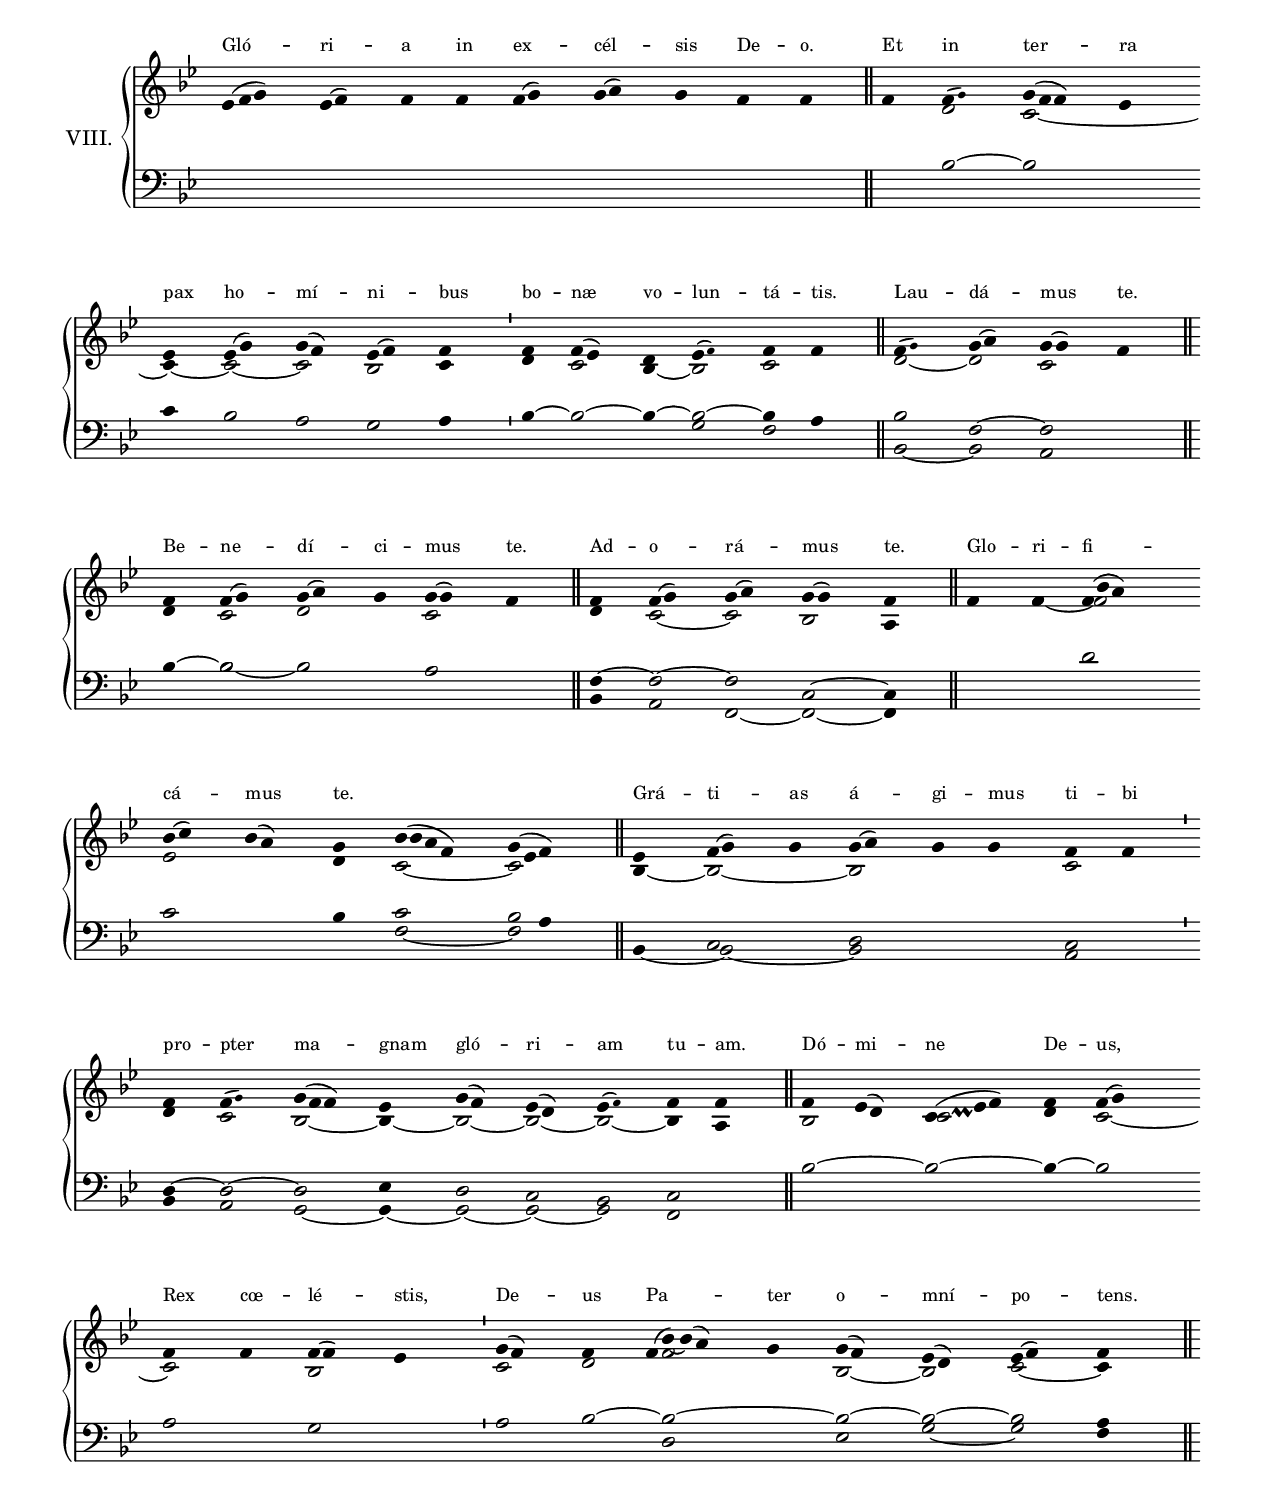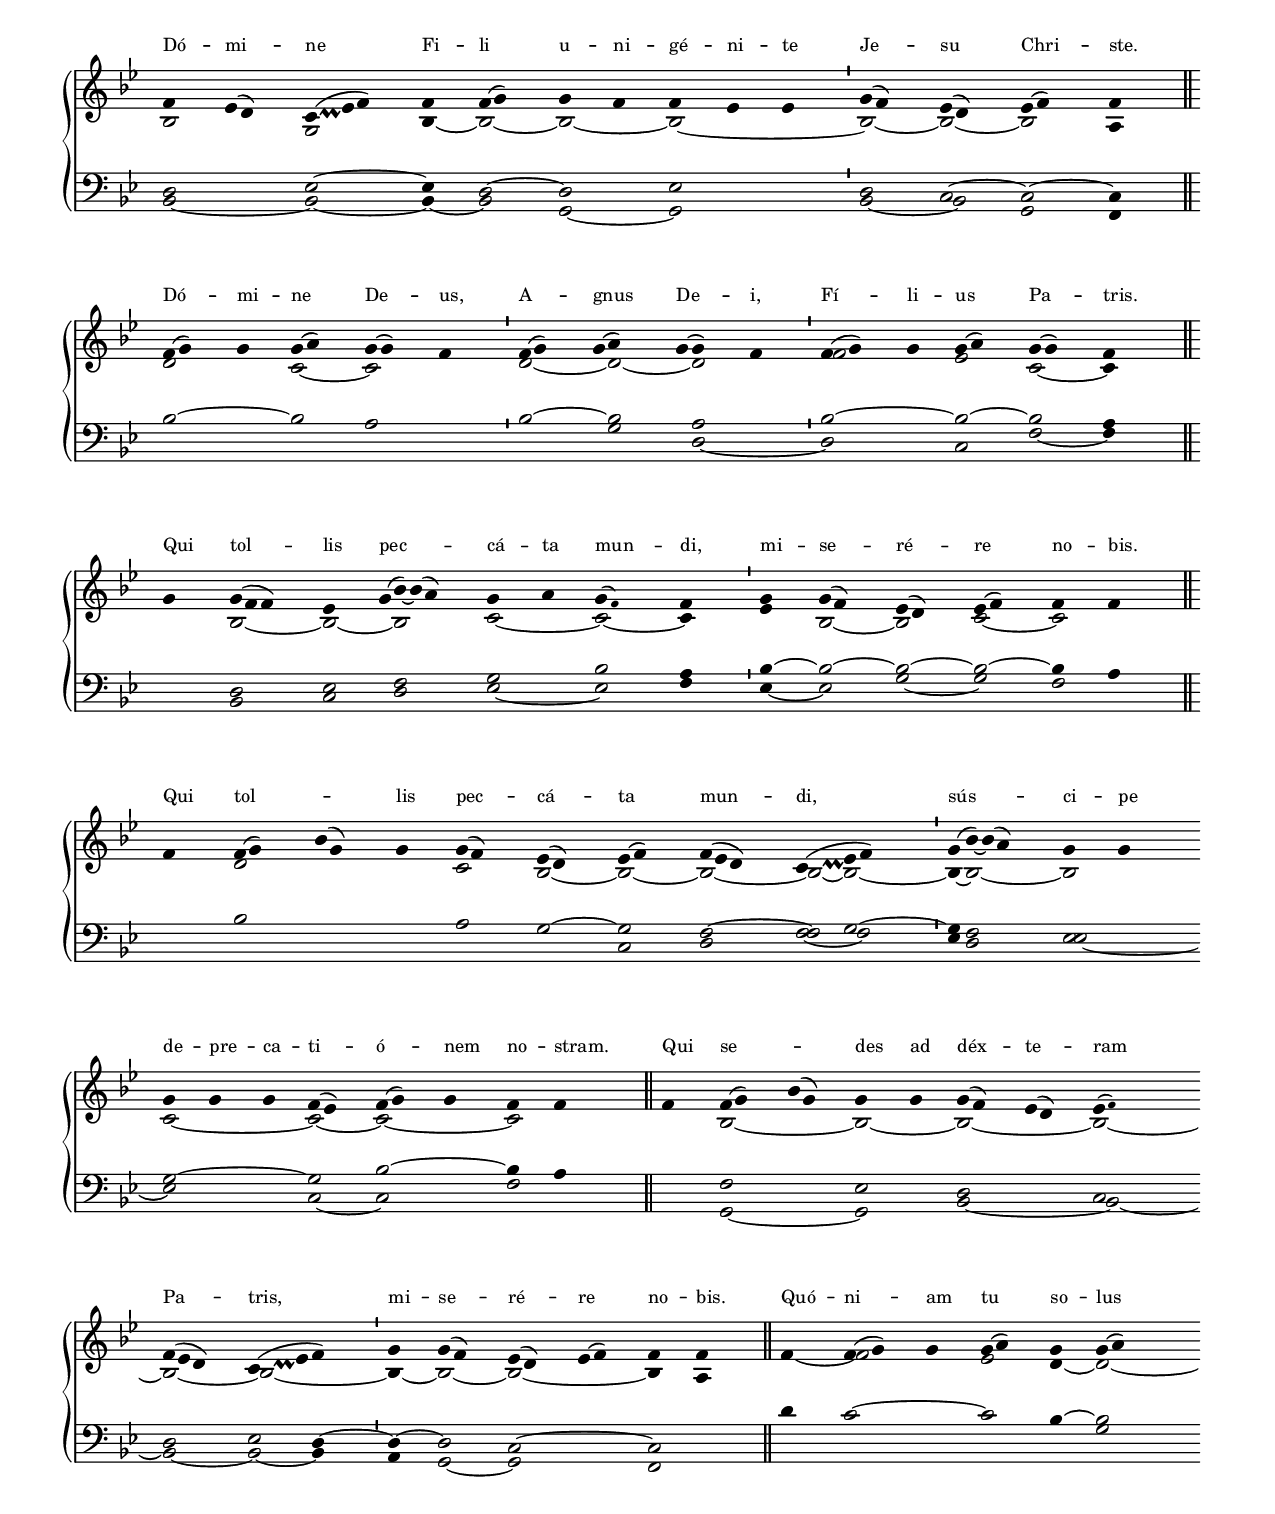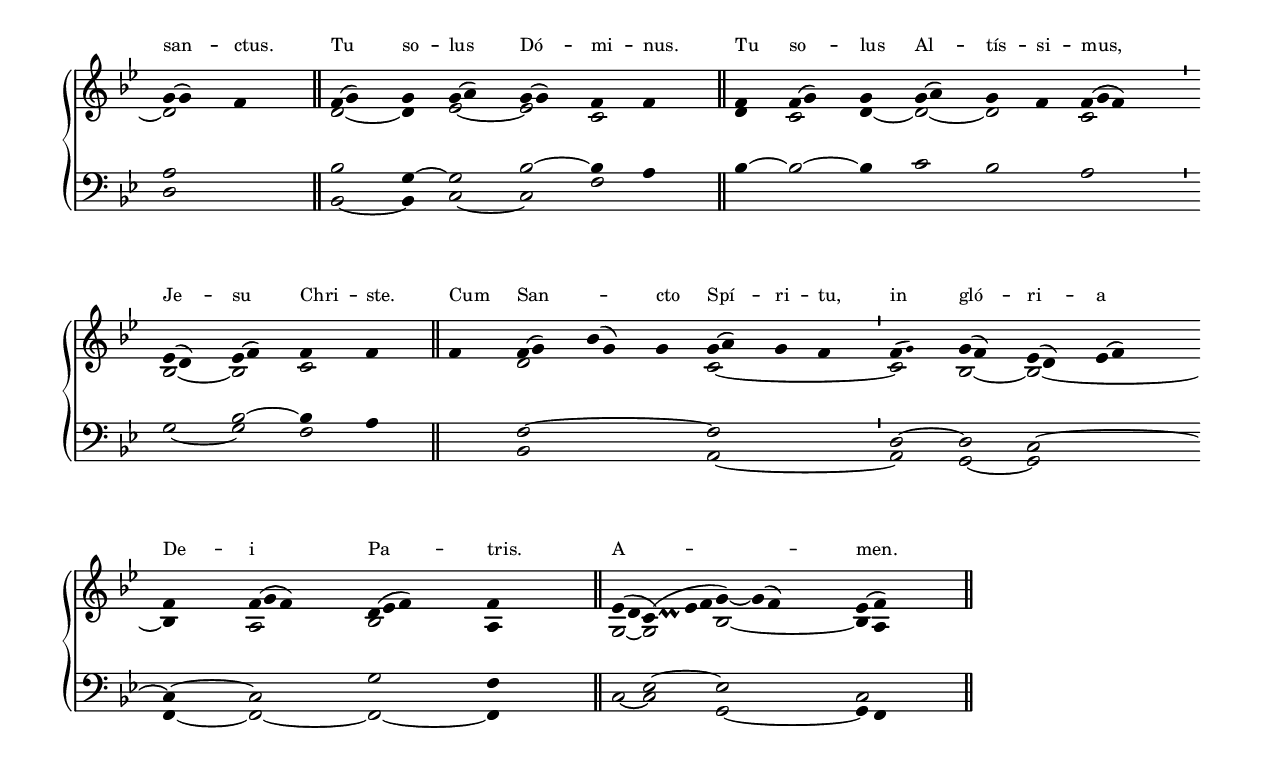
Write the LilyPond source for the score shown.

\version "2.18"
\include "gregorian.ly"
\include "noh2.ily"

%Page reference: page v.36
%(volume.page)

global = {
 \key f \mixolydian
 \cadenzaOn 
 \override Glissando #'thickness = #2.0
}

chantText = \lyricmode {
Gló -- ri -- a in ex -- cél -- sis De -- o. 
Et in ter -- ra pax ho -- mí -- ni -- bus bo -- næ vo -- lun -- tá -- tis. 
Lau -- dá -- mus te. 
Be -- ne -- dí -- ci -- mus te. 
Ad -- o -- rá -- mus te. 
Glo -- ri -- fi -- cá -- mus te. _ _ 
Grá -- ti -- as á -- gi -- mus ti -- bi pro -- pter ma -- gnam gló -- ri -- am tu -- am. 
Dó -- mi -- ne De -- us, Rex cœ -- lé -- stis, De -- us Pa -- ter o -- mní -- po -- tens. 
Dó -- mi -- ne Fi -- li u -- ni -- gé -- ni -- te Je -- su Chri -- ste. 
Dó -- mi -- ne De -- us, A -- gnus De -- i, Fí -- li -- us Pa -- tris. 
Qui tol -- lis pec -- cá -- ta mun -- di, mi -- se -- ré -- re no -- bis. 
Qui tol -- _ lis pec -- cá -- ta mun -- di, sús -- ci -- pe de -- pre -- ca -- ti -- ó -- nem no -- stram. 
Qui se -- _ des ad déx -- te -- ram Pa -- tris, mi -- se -- ré -- re no -- bis. 
Quó -- ni -- am tu so -- lus san -- ctus. 
Tu so -- lus Dó -- mi -- nus. 
Tu so -- lus Al -- tís -- si -- mus, Je -- su Chri -- ste. 
Cum San -- _ cto Spí -- ri -- tu, in gló -- ri -- a De -- i Pa -- tris. 
A -- men. }

chantMusic = {
\tieDown   ees'4 ( f'4 g'4) ees'4 ( f'4) f'4 f'4 f'4 ( g'4) g'4 ( a'4) g'4 f'4 f'4 \finalis
 f'4 f'4 ( \once \tweak #'font-size #-4 g' ) g'4 ( f'4 f'4) ees'4 \forceBreak
 ees'4 ees'4 ( g'4) g'4 ( f'4) ees'4 ( f'4) f'4 \divisioMinima
 f'4 f'4 ( ees'4) d'4 ees'4 ( \once \tweak #'font-size #-4 f' ) f'4 f'4 \finalis
 f'4 ( \once \tweak #'font-size #-4 g' ) g'4 ( a'4) g'4 ( g'4) f'4 \finalis
 \forceBreak
 f'4 f'4 ( g'4) g'4 ( a'4) g'4 g'4 ( g'4) f'4 \finalis
 f'4 f'4 ( g'4) g'4 ( a'4) g'4 ( g'4) f'4 \finalis
 f'4 f'4 f'4 ( bes'4 a'4) \forceBreak
 bes'4 ( c''4) bes'4 ( a'4) g'4 bes'4 ( bes'4 a'4 f'4) g'4 ( ees'4 f'4) \finalis
 ees'4 f'4 ( g'4) g'4 g'4 ( a'4) g'4 g'4 f'4 f'4 \divisioMinima
 \forceBreak
 f'4 f'4 ( \once \tweak #'font-size #-4 g' ) g'4 ( f'4 f'4) ees'4 g'4 ( f'4) ees'4 ( d'4) ees'4 ( \once \tweak #'font-size #-4 f' ) f'4 f'4 \finalis
 f'4 ees'4 ( d'4) c'4 ( \quil d' ees'4 f'4) f'4 f'4 ( g'4)  \forceBreak
 f'4 f'4 f'4 ( f'4) ees'4 \divisioMinima
 g'4 ( f'4) f'4 f'4 ( bes'4) ~ bes'4 ( a'4) g'4 g'4 ( f'4) ees'4 ( d'4) ees'4 ( f'4) f'4 \finalis
 \forceBreak
 f'4 ees'4 ( d'4) c'4 ( \quil d' ees'4 f'4) f'4 f'4 ( g'4) g'4 f'4 f'4 ees'4 ees'4 \divisioMinima
 g'4 ( f'4) ees'4 ( d'4) ees'4 ( f'4) f'4 \finalis
 \forceBreak
 f'4 ( g'4) g'4 g'4 ( a'4) g'4 ( g'4) f'4 \divisioMinima
 f'4 ( g'4) g'4 ( a'4) g'4 ( g'4) f'4 \divisioMinima
 f'4 ( g'4) g'4 g'4 ( a'4) g'4 ( g'4) f'4 \finalis
 \forceBreak
 g'4 g'4 ( f'4 f'4) ees'4 g'4 ( bes'4) ~ bes'4 ( a'4) g'4 a'4 g'4 ( \once \tweak #'font-size #-4 f' ) f'4 \divisioMinima
 g'4 g'4 ( f'4) ees'4 ( d'4) ees'4 ( f'4) f'4 f'4 \finalis
 \forceBreak
 f'4 f'4 ( g'4) bes'4 ( g'4) g'4 g'4 ( f'4) ees'4 ( d'4) ees'4 ( f'4) f'4 ( ees'4 d'4) c'4 ( \quil d' ees'4 f'4) \divisioMinima
 g'4 ( bes'4) ~ bes'4 ( a'4) g'4 g'4 \forceBreak
 g'4 g'4 g'4 f'4 ( ees'4) f'4 ( g'4) g'4 f'4 f'4 \finalis
 f'4 f'4 ( g'4) bes'4 ( g'4) g'4 g'4 g'4 ( f'4) ees'4 ( d'4) ees'4 ( \once \tweak #'font-size #-4 f' ) \forceBreak
 f'4 ( ees'4 d'4) c'4 ( \quil d' ees'4 f'4) \divisioMinima
 g'4 g'4 ( f'4) ees'4 ( d'4) ees'4 ( f'4) f'4 f'4 \finalis
 f'4 f'4 ( g'4) g'4 g'4 ( a'4) g'4 g'4 ( a'4) \forceBreak
 g'4 ( g'4) f'4 \finalis
 f'4 ( g'4) g'4 g'4 ( a'4) g'4 ( g'4) f'4 f'4 \finalis
 f'4 f'4 ( g'4) g'4 g'4 ( a'4) g'4 f'4 f'4 ( g'4 f'4) \divisioMinima
 \forceBreak
 ees'4 ( d'4) ees'4 ( f'4) f'4 f'4 \finalis
 f'4 f'4 ( g'4) bes'4 ( g'4) g'4 g'4 ( a'4) g'4 f'4 \divisioMinima
 f'4 ( \once \tweak #'font-size #-4 g' ) g'4 ( f'4) ees'4 ( d'4) ees'4 ( f'4) \forceBreak
 f'4 f'4 ( g'4 f'4) d'4 ( ees'4 f'4) f'4 \finalis
 ees'4 ( d'4 c'4 )( \quil d' ees'4 f'4 g'4) ~ g'4 ( f'4) ees'4 ( f'4) \finalis

}

altoMusic = {
r2*14/2 \finalis
r4 d'2 c'2*4/2 ~ c'4 ~ c'2 ~ c'2 bes2 c'4 \divisioMinima
d'4 c'2 bes4 ~ bes2 c'2 \finalis
d'2 ~ d'2 c'2*3/2 \finalis
d'4 c'2 d'2*3/2 c'2*3/2 \finalis
d'4 c'2 ~ c'2 bes2 a4 \finalis
r4 f'4 ~ f'2*3/2 ees'2*4/2 d'4 c'2*4/2 ~ c'2*3/2 \finalis bes4 ~ bes2*3/2 ~ bes2*4/2 c'2 \divisioMinima
d'4 c'2 bes2*3/2 ~ bes4 ~ bes2 ~ bes2 ~ bes2 ~ bes4 a4 \finalis
bes2*3/2 c'2*4/2 d'4 c'2 ~ c'2 bes2*3/2 \divisioMinima
c'2 d'2 f'2*4/2 bes2 ~ bes2 c'2 ~ c'4 \finalis
bes2*3/2 g2*4/2 bes4 ~ bes2 ~ bes2 ~ bes2*3/2 ~ \divisioMinima
bes2 ~ bes2 ~ bes2 a4 \finalis
d'2*3/2 c'2 ~ c'2*3/2 \divisioMinima
d'2*3/2 ~ d'2 ~ d'2 \divisioMinima
f'2*3/2 ees'2 c'2 ~ c'4 \finalis
r4 bes2*3/2 ~ bes2 ~ bes2*3/2 c'2 ~ c'2 ~ c'4 \divisioMinima
ees'4 bes2 ~ bes2 c'2 ~ c'2 \finalis
r4 d'2*5/2 c'2 bes2 ~ bes2 ~ bes2*3/2 ~ bes2 ~ bes2 ~ \divisioMinima
bes4 ~ bes2*3/2 ~ bes2 c'2*3/2 ~ c'2 ~ c'2*3/2 ~ c'2 \finalis
r4 bes2*4/2 ~ bes2 ~ bes2*4/2 ~ bes2 ~ bes2*3/2 ~ bes2*4/2 ~ \divisioMinima
bes4 ~ bes2 ~ bes2*4/2 ~ bes4 a4 \finalis
f'4 ~ f'2*3/2 ees'2 d'4 ~ d'2 ~ d'2*3/2 \finalis
d'2 ~ d'4 ees'2 ~ ees'2 c'2 \finalis
d'4 c'2 d'4 ~ d'2 ~ d'2 c'2*3/2 \divisioMinima
bes2 ~ bes2 c'2 \finalis
r4 d'2*5/2 c'2*4/2 ~ \divisioMinima
c'2 bes2 ~ bes2*4/2 ~ bes4 a2*3/2 bes2*3/2 a4 \finalis
g2 ~ g2*4/2 bes2*3/2 ~ bes4 a4 \finalis
}

tenorMusic = {
r2*14/2 \finalis
r4 bes2 ~ bes2*4/2 c'4 bes2 a2 g2 a4 \divisioMinima
bes4 ~ bes2 ~ bes4 ~ bes2 ~ bes4 a4 \finalis
bes2 f2 ~ f2*3/2 \finalis
bes4 ~ bes2*8/2 \finalis
f4 ~ f2 ~ f2 c2 ~ c4 \finalis
r2 d'2*3/2 c'2*4/2 bes4 c'2*4/2 bes2 a4 \finalis r4 c2*3/2 d2*4/2 c2 \divisioMinima
d4 ~ d2 ~ d2*3/2 ees4 d2 c2 bes,2 c2 \finalis
bes2*3/2 ~ bes2*4/2 ~ bes4 ~ bes2 a2 g2*3/2 \divisioMinima
a2 bes2 ~ bes2*4/2 ~ bes2 ~ bes2 ~ bes2 a4 \finalis
d2*3/2 ees2*4/2 ~ ees4 d2 ~ d2 ees2*3/2 \divisioMinima
d2 c2 ~ c2 ~ c4 \finalis
bes2*3/2 ~ bes2 a2*3/2 \divisioMinima
bes2*3/2 ~ bes2 a2 \divisioMinima
bes2*3/2 ~ bes2 ~ bes2 a4 \finalis
r4 d2*3/2 ees2 f2*3/2 g2 bes2 a4 \divisioMinima
bes4 ~ bes2 ~ bes2 ~ bes2 ~ bes4 a4 \finalis
r4 bes2*5/2 a2 g2 ~ g2 f2*3/2 ~ \shiftRight f2 g2 ~ \divisioMinima
g4 f2*3/2 ees2 g2*3/2 ~ g2 bes2*3/2 ~ bes4 a4 \finalis
r4 f2*4/2 ees2 d2*4/2 c2 d2*3/2 ees2*3/2 d4 ~ \divisioMinima
d4 ~ d2 c2*4/2 ~ c2 \finalis
d'4 c'2*3/2 ~ c'2 bes4 ~ bes2 a2*3/2 \finalis
bes2 g4 ~ g2 bes2 ~ bes4 a4 \finalis
bes4 ~ bes2 ~ bes4 c'2 bes2 a2*3/2 \divisioMinima
r2 bes2 ~ bes4 a4 \finalis
r4 f2*5/2 ~ f2*4/2 \divisioMinima
d2 ~ d2 c2*4/2 ~ c4 ~ c2*3/2 g2*3/2 f4 \finalis
r2 ees2*4/2 ~ ees2*3/2 c2 \finalis
}

bassMusic = {
s2*14/2 \finalis
s2*19/2 g2 f2 \finalis
bes,2 ~ bes,2 a,2*3/2 \finalis
r4 bes2 ~ bes2*3/2 a2*3/2 \finalis
bes,4 a,2 f,2 ~ f,2 ~ f,4 \finalis
s2*10/2 f2*4/2 ~ f2*3/2 \finalis bes,4 ~ bes,2*3/2 ~ bes,2*4/2 a,2 \divisioMinima
bes,4 a,2 g,2*3/2 ~ g,4 ~ g,2 ~ g,2 ~ g,2 f,2 \finalis
s2*15/2 \divisioMinima
r2*4/2 d2*4/2 ees2 g2 ~ g2 f4 \finalis
bes,2*3/2 ~ bes,2*4/2 ~ bes,4 ~ bes,2 g,2 ~ g,2*3/2 \divisioMinima
bes,2 ~ bes,2 g,2 f,4 \finalis
r2*8/2 \divisioMinima
r2*3/2 g2 d2 ~ \divisioMinima
d2*3/2 c2 f2 ~ f4 \finalis
r4 bes,2*3/2 c2 d2*3/2 ees2 ~ ees2 f4 \divisioMinima
ees4 ~ ees2 g2 ~ g2 f2 \finalis
r2*10/2 c2 d2*3/2 f2 ~ f2 \divisioMinima
ees4 d2*3/2 \shiftRight ees2 ~ ees2*3/2 c2 ~ c2*3/2 f2 \finalis
r4 g,2*4/2 ~ g,2 bes,2*4/2 ~ bes,2 ~ bes,2*3/2 ~ bes,2*3/2 ~ bes,4 \divisioMinima
a,4 g,2 ~ g,2*4/2 f,2 \finalis
r2*7/2 g2 d2*3/2 \finalis
bes,2 ~ bes,4 c2 ~ c2 f2 \finalis
r2*11/2 \divisioMinima
g2 ~ g2 f2 \finalis
r4 bes,2*5/2 a,2*4/2 ~ \divisioMinima
a,2 g,2 ~ g,2*4/2 f,4 ~ f,2*3/2 ~ f,2*3/2 ~ f,4 \finalis
c2 ~ c2*4/2 g,2*3/2 ~ g,4 f,4 \finalis
}

voiceLines = {
\voiceLineStyle


}

\score{
  <<
    \new Lyrics
    \new GrandStaff <<
      \set GrandStaff.autoBeaming = ##f
      \set GrandStaff.instrumentName = \markup \center-column {
        "VIII."
      }
      \new Staff = up <<
        \new Voice = "chant" {
          \voiceOne \global \chantMusic
        }
        \new Voice {
          \voiceTwo \global \altoMusic
        }
      >>

      \new Staff = down <<
        \clef bass
        \new Voice {
          \voiceOne \global \tenorMusic
        }
        \new Voice {
          \voiceTwo \global \bassMusic
        }
	\new Voice {
        \voiceThree \global \voiceLines
        }
      >>
    >>
    \context Lyrics {
      \lyricsto chant {
      \chantText
    }
    }
  >>
  \layout{
  }
  
}
